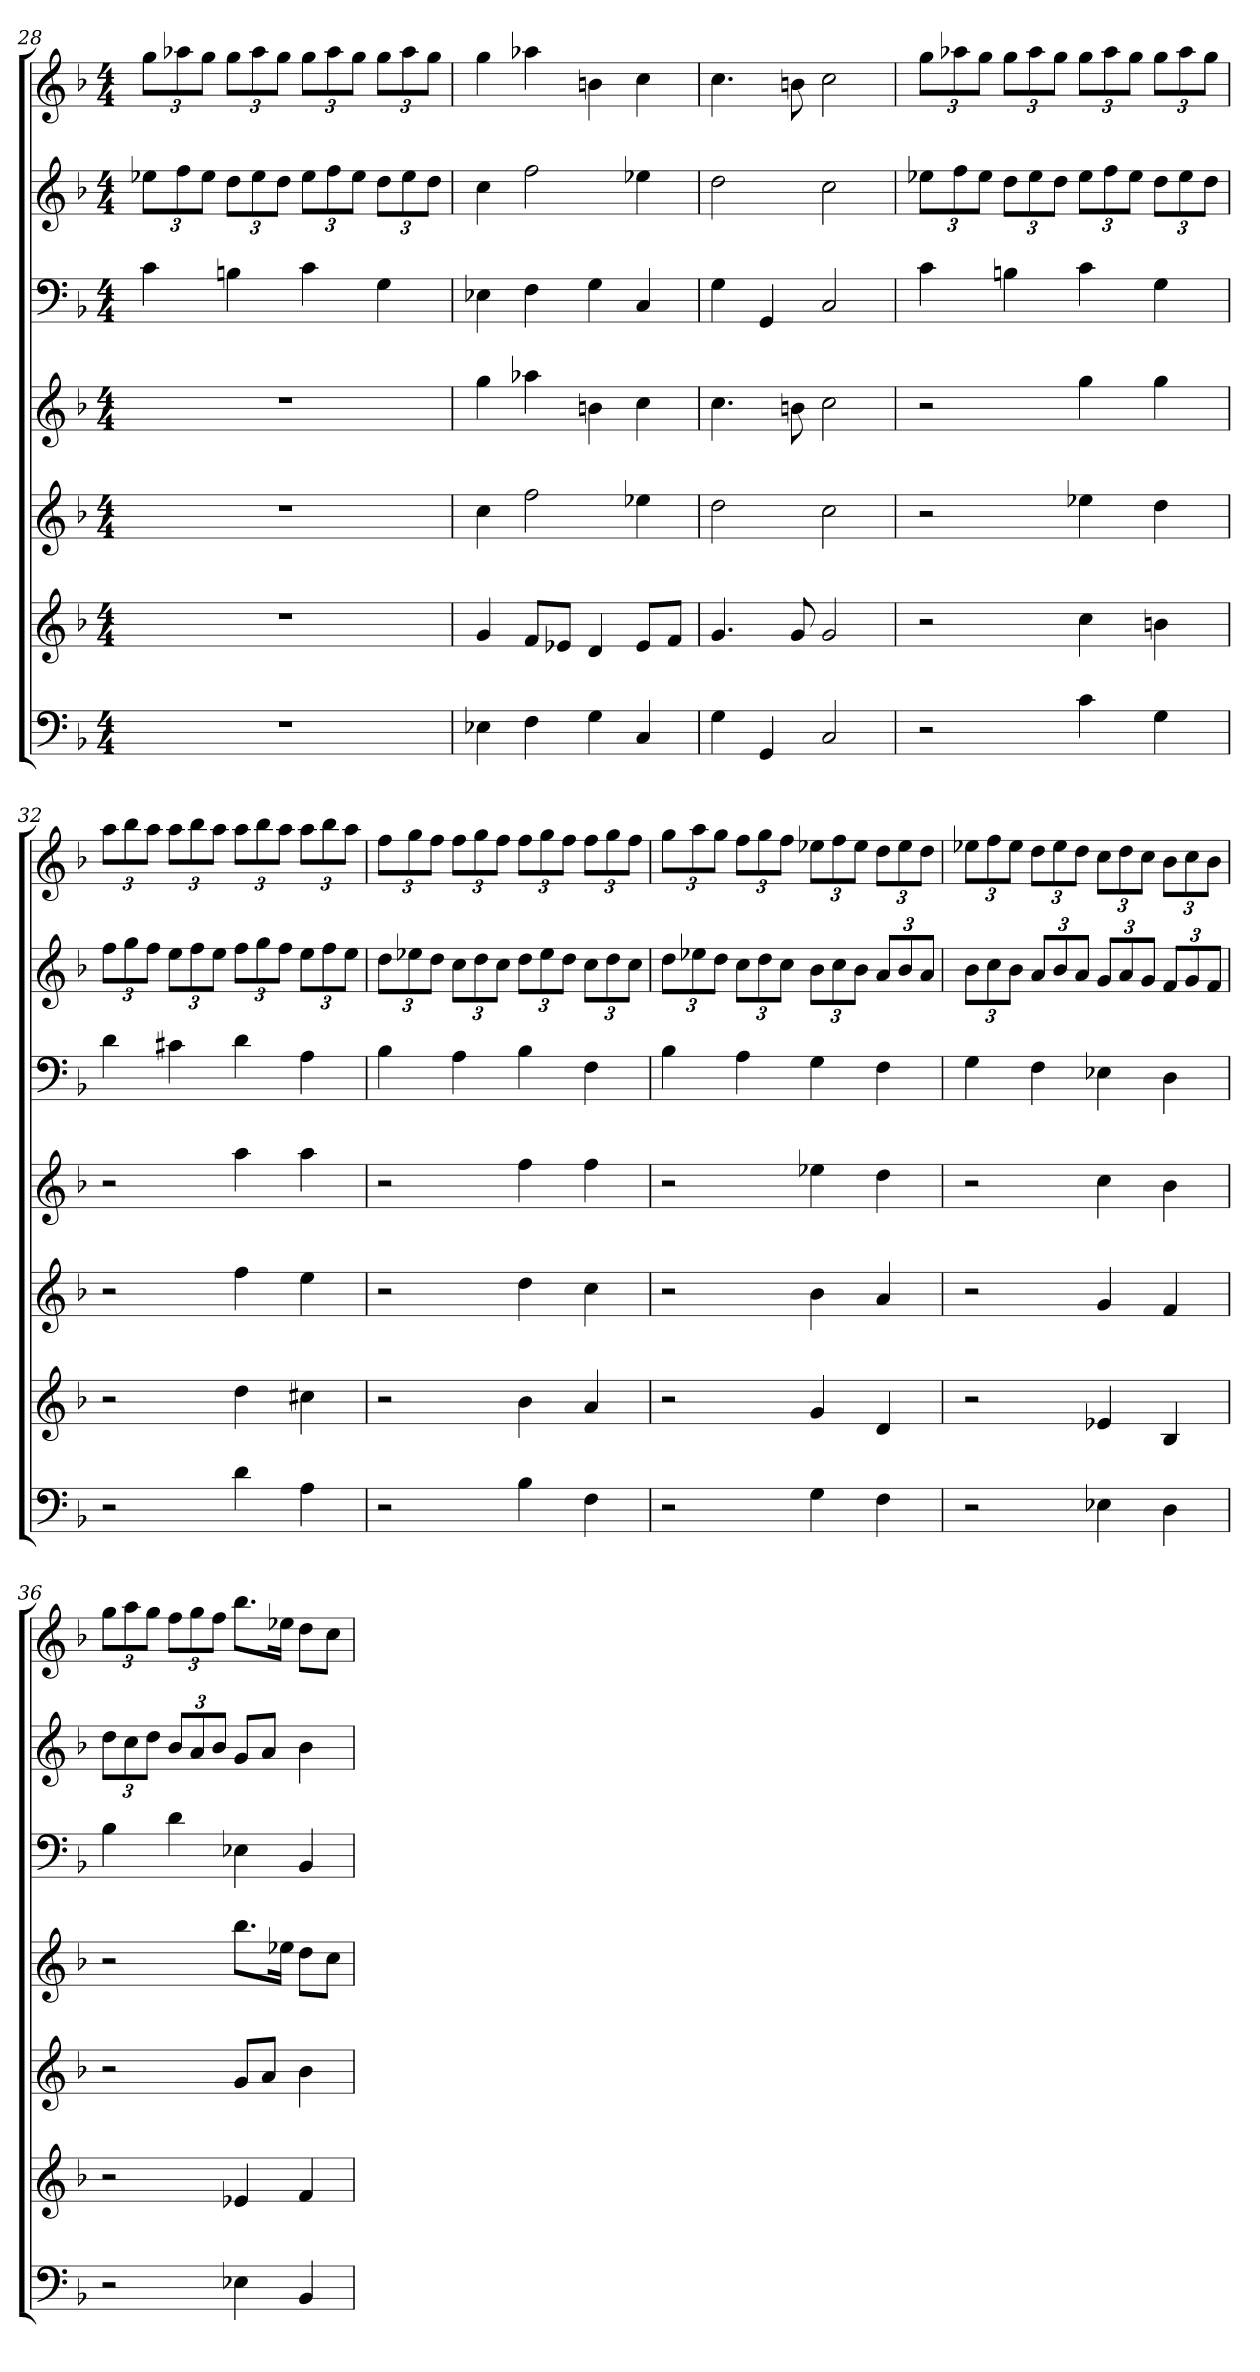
**kern	**kern	**kern	**kern	**kern	**kern	**kern
*part7	*part6	*part5	*part4	*part3	*part2	*part1
*staff7	*staff6	*staff5	*staff4	*staff3	*staff2	*staff1
*k[b-]	*k[b-]	*k[b-]	*k[b-]	*k[b-]	*k[b-]	*k[b-]
*F:	*F:	*F:	*F:	*F:	*F:	*F:
*M4/4	*M4/4	*M4/4	*M4/4	*M4/4	*M4/4	*M4/4
=28	=28	=28	=28	=28	=28	=28
1r	1r	1r	1r	4c	12ee-XL	12ggL
.	.	.	.	.	12ff	12aa-X
.	.	.	.	.	12ee-J	12ggJ
.	.	.	.	4Bn	12ddL	12ggL
.	.	.	.	.	12ee-	12aa-
.	.	.	.	.	12ddJ	12ggJ
.	.	.	.	4c	12ee-L	12ggL
.	.	.	.	.	12ff	12aa-
.	.	.	.	.	12ee-J	12ggJ
.	.	.	.	4G	12ddL	12ggL
.	.	.	.	.	12ee-	12aa-
.	.	.	.	.	12ddJ	12ggJ
=29	=29	=29	=29	=29	=29	=29
4E-X	4g	4cc	4gg	4E-X	4cc	4gg
4F	8fL	2ff	4aa-X	4F	2ff	4aa-X
.	8e-XJ	.	.	.	.	.
4G	4d	.	4bn	4G	.	4bn
4C	8e-L	4ee-X	4cc	4C	4ee-X	4cc
.	8fJ	.	.	.	.	.
=30	=30	=30	=30	=30	=30	=30
4G	4.g	2dd	4.cc	4G	2dd	4.cc
4GG	.	.	.	4GG	.	.
.	8g	.	8bn	.	.	8bn
2C	2g	2cc	2cc	2C	2cc	2cc
=31	=31	=31	=31	=31	=31	=31
2r	2r	2r	2r	4c	12ee-XL	12ggL
.	.	.	.	.	12ff	12aa-X
.	.	.	.	.	12ee-J	12ggJ
.	.	.	.	4Bn	12ddL	12ggL
.	.	.	.	.	12ee-	12aa-
.	.	.	.	.	12ddJ	12ggJ
4c	4cc	4ee-X	4gg	4c	12ee-L	12ggL
.	.	.	.	.	12ff	12aa-
.	.	.	.	.	12ee-J	12ggJ
4G	4bn	4dd	4gg	4G	12ddL	12ggL
.	.	.	.	.	12ee-	12aa-
.	.	.	.	.	12ddJ	12ggJ
=32	=32	=32	=32	=32	=32	=32
2r	2r	2r	2r	4d	12ffL	12aaL
.	.	.	.	.	12gg	12bb-
.	.	.	.	.	12ffJ	12aaJ
.	.	.	.	4c#X	12eeL	12aaL
.	.	.	.	.	12ff	12bb-
.	.	.	.	.	12eeJ	12aaJ
4d	4dd	4ff	4aa	4d	12ffL	12aaL
.	.	.	.	.	12gg	12bb-
.	.	.	.	.	12ffJ	12aaJ
4A	4cc#X	4ee	4aa	4A	12eeL	12aaL
.	.	.	.	.	12ff	12bb-
.	.	.	.	.	12eeJ	12aaJ
=33	=33	=33	=33	=33	=33	=33
2r	2r	2r	2r	4B-	12ddL	12ffL
.	.	.	.	.	12ee-X	12gg
.	.	.	.	.	12ddJ	12ffJ
.	.	.	.	4A	12ccL	12ffL
.	.	.	.	.	12dd	12gg
.	.	.	.	.	12ccJ	12ffJ
4B-	4b-	4dd	4ff	4B-	12ddL	12ffL
.	.	.	.	.	12ee-	12gg
.	.	.	.	.	12ddJ	12ffJ
4F	4a	4cc	4ff	4F	12ccL	12ffL
.	.	.	.	.	12dd	12gg
.	.	.	.	.	12ccJ	12ffJ
=34	=34	=34	=34	=34	=34	=34
2r	2r	2r	2r	4B-	12ddL	12ggL
.	.	.	.	.	12ee-X	12aa
.	.	.	.	.	12ddJ	12ggJ
.	.	.	.	4A	12ccL	12ffL
.	.	.	.	.	12dd	12gg
.	.	.	.	.	12ccJ	12ffJ
4G	4g	4b-	4ee-X	4G	12b-L	12ee-XL
.	.	.	.	.	12cc	12ff
.	.	.	.	.	12b-J	12ee-J
4F	4d	4a	4dd	4F	12aL	12ddL
.	.	.	.	.	12b-	12ee-
.	.	.	.	.	12aJ	12ddJ
=35	=35	=35	=35	=35	=35	=35
2r	2r	2r	2r	4G	12b-L	12ee-XL
.	.	.	.	.	12cc	12ff
.	.	.	.	.	12b-J	12ee-J
.	.	.	.	4F	12aL	12ddL
.	.	.	.	.	12b-	12ee-
.	.	.	.	.	12aJ	12ddJ
4E-X	4e-X	4g	4cc	4E-X	12gL	12ccL
.	.	.	.	.	12a	12dd
.	.	.	.	.	12gJ	12ccJ
4D	4B-	4f	4b-	4D	12fL	12b-L
.	.	.	.	.	12g	12cc
.	.	.	.	.	12fJ	12b-J
=36	=36	=36	=36	=36	=36	=36
2r	2r	2r	2r	4B-	12ddL	12ggL
.	.	.	.	.	12cc	12aa
.	.	.	.	.	12ddJ	12ggJ
.	.	.	.	4d	12b-L	12ffL
.	.	.	.	.	12a	12gg
.	.	.	.	.	12b-J	12ffJ
4E-X	4e-X	8gL	8.bb-L	4E-X	8gL	8.bb-L
.	.	8aJ	.	.	8aJ	.
.	.	.	16ee-XJk	.	.	16ee-XJk
4BB-	4f	4b-	8ddL	4BB-	4b-	8ddL
.	.	.	8ccJ	.	.	8ccJ
=	=	=	=	=	=	=
*-	*-	*-	*-	*-	*-	*-
